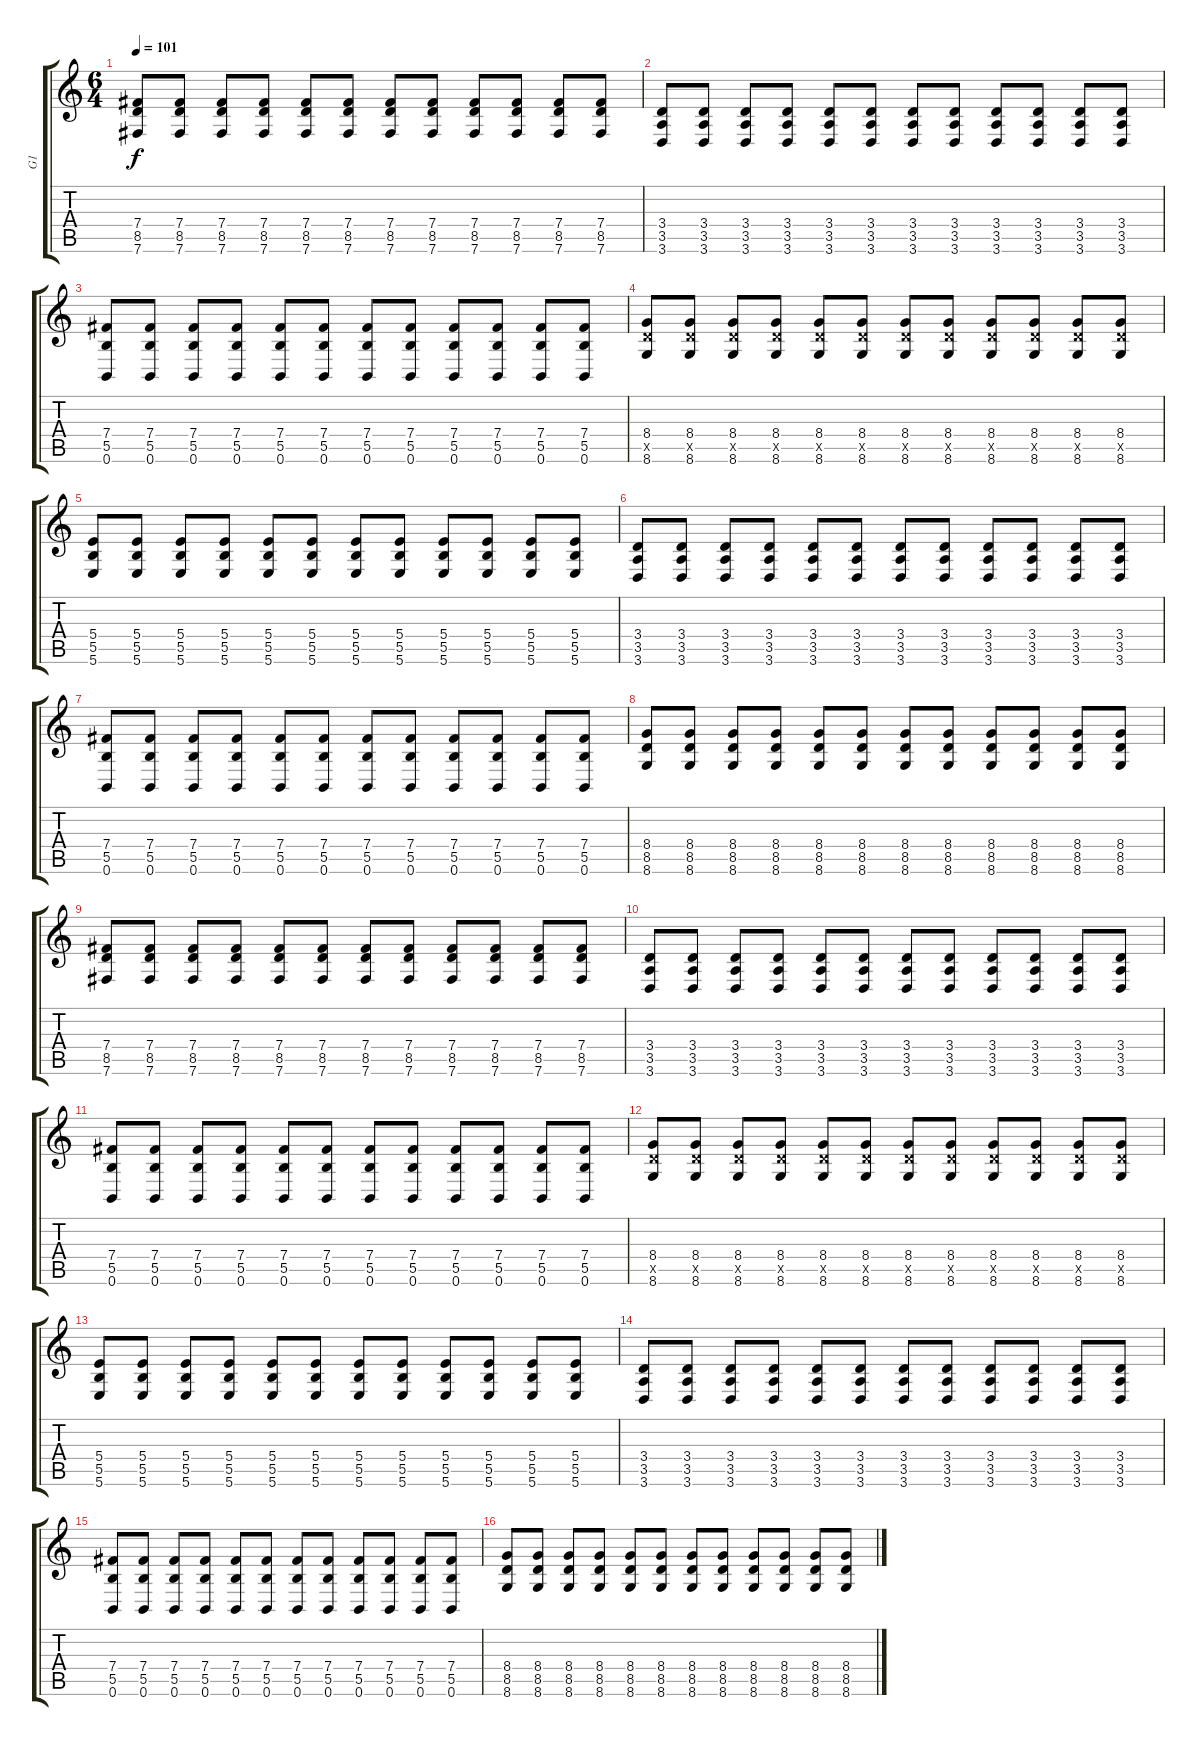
\track ("G1" "G1") {instrument distortionguitar}
\staff {score tabs}
\tuning (Db4 Ab3 E3 B2 Gb2 B1) {hide}
\ts (6 4)
\tempo 101
\clef g2
\ks c
(7.4 8.5 7.6).8{dy f} (7.4 8.5 7.6).8 (7.4 8.5 7.6).8 (7.4 8.5 7.6).8 (7.4 8.5 7.6).8 (7.4 8.5 7.6).8 (7.4 8.5 7.6).8 (7.4 8.5 7.6).8 (7.4 8.5 7.6).8 (7.4 8.5 7.6).8 (7.4 8.5 7.6).8 (7.4 8.5 7.6).8 |
(3.4 3.5 3.6).8 (3.4 3.5 3.6).8 (3.4 3.5 3.6).8 (3.4 3.5 3.6).8 (3.4 3.5 3.6).8 (3.4 3.5 3.6).8 (3.4 3.5 3.6).8 (3.4 3.5 3.6).8 (3.4 3.5 3.6).8 (3.4 3.5 3.6).8 (3.4 3.5 3.6).8 (3.4 3.5 3.6).8 |
(7.4 5.5 0.6).8 (7.4 5.5 0.6).8 (7.4 5.5 0.6).8 (7.4 5.5 0.6).8 (7.4 5.5 0.6).8 (7.4 5.5 0.6).8 (7.4 5.5 0.6).8 (7.4 5.5 0.6).8 (7.4 5.5 0.6).8 (7.4 5.5 0.6).8 (7.4 5.5 0.6).8 (7.4 5.5 0.6).8 |
(8.4 8.5{x} 8.6).8 (8.4 8.5{x} 8.6).8 (8.4 8.5{x} 8.6).8 (8.4 8.5{x} 8.6).8 (8.4 8.5{x} 8.6).8 (8.4 8.5{x} 8.6).8 (8.4 8.5{x} 8.6).8 (8.4 8.5{x} 8.6).8 (8.4 8.5{x} 8.6).8 (8.4 8.5{x} 8.6).8 (8.4 8.5{x} 8.6).8 (8.4 8.5{x} 8.6).8 |
(5.4 5.5 5.6).8 (5.4 5.5 5.6).8 (5.4 5.5 5.6).8 (5.4 5.5 5.6).8 (5.4 5.5 5.6).8 (5.4 5.5 5.6).8 (5.4 5.5 5.6).8 (5.4 5.5 5.6).8 (5.4 5.5 5.6).8 (5.4 5.5 5.6).8 (5.4 5.5 5.6).8 (5.4 5.5 5.6).8 |
(3.4 3.5 3.6).8 (3.4 3.5 3.6).8 (3.4 3.5 3.6).8 (3.4 3.5 3.6).8 (3.4 3.5 3.6).8 (3.4 3.5 3.6).8 (3.4 3.5 3.6).8 (3.4 3.5 3.6).8 (3.4 3.5 3.6).8 (3.4 3.5 3.6).8 (3.4 3.5 3.6).8 (3.4 3.5 3.6).8 |
(7.4 5.5 0.6).8 (7.4 5.5 0.6).8 (7.4 5.5 0.6).8 (7.4 5.5 0.6).8 (7.4 5.5 0.6).8 (7.4 5.5 0.6).8 (7.4 5.5 0.6).8 (7.4 5.5 0.6).8 (7.4 5.5 0.6).8 (7.4 5.5 0.6).8 (7.4 5.5 0.6).8 (7.4 5.5 0.6).8 |
(8.4 8.5 8.6).8 (8.4 8.5 8.6).8 (8.4 8.5 8.6).8 (8.4 8.5 8.6).8 (8.4 8.5 8.6).8 (8.4 8.5 8.6).8 (8.4 8.5 8.6).8 (8.4 8.5 8.6).8 (8.4 8.5 8.6).8 (8.4 8.5 8.6).8 (8.4 8.5 8.6).8 (8.4 8.5 8.6).8 |
(7.4 8.5 7.6).8 (7.4 8.5 7.6).8 (7.4 8.5 7.6).8 (7.4 8.5 7.6).8 (7.4 8.5 7.6).8 (7.4 8.5 7.6).8 (7.4 8.5 7.6).8 (7.4 8.5 7.6).8 (7.4 8.5 7.6).8 (7.4 8.5 7.6).8 (7.4 8.5 7.6).8 (7.4 8.5 7.6).8 |
(3.4 3.5 3.6).8 (3.4 3.5 3.6).8 (3.4 3.5 3.6).8 (3.4 3.5 3.6).8 (3.4 3.5 3.6).8 (3.4 3.5 3.6).8 (3.4 3.5 3.6).8 (3.4 3.5 3.6).8 (3.4 3.5 3.6).8 (3.4 3.5 3.6).8 (3.4 3.5 3.6).8 (3.4 3.5 3.6).8 |
(7.4 5.5 0.6).8 (7.4 5.5 0.6).8 (7.4 5.5 0.6).8 (7.4 5.5 0.6).8 (7.4 5.5 0.6).8 (7.4 5.5 0.6).8 (7.4 5.5 0.6).8 (7.4 5.5 0.6).8 (7.4 5.5 0.6).8 (7.4 5.5 0.6).8 (7.4 5.5 0.6).8 (7.4 5.5 0.6).8 |
(8.4 8.5{x} 8.6).8 (8.4 8.5{x} 8.6).8 (8.4 8.5{x} 8.6).8 (8.4 8.5{x} 8.6).8 (8.4 8.5{x} 8.6).8 (8.4 8.5{x} 8.6).8 (8.4 8.5{x} 8.6).8 (8.4 8.5{x} 8.6).8 (8.4 8.5{x} 8.6).8 (8.4 8.5{x} 8.6).8 (8.4 8.5{x} 8.6).8 (8.4 8.5{x} 8.6).8 |
(5.4 5.5 5.6).8 (5.4 5.5 5.6).8 (5.4 5.5 5.6).8 (5.4 5.5 5.6).8 (5.4 5.5 5.6).8 (5.4 5.5 5.6).8 (5.4 5.5 5.6).8 (5.4 5.5 5.6).8 (5.4 5.5 5.6).8 (5.4 5.5 5.6).8 (5.4 5.5 5.6).8 (5.4 5.5 5.6).8 |
(3.4 3.5 3.6).8 (3.4 3.5 3.6).8 (3.4 3.5 3.6).8 (3.4 3.5 3.6).8 (3.4 3.5 3.6).8 (3.4 3.5 3.6).8 (3.4 3.5 3.6).8 (3.4 3.5 3.6).8 (3.4 3.5 3.6).8 (3.4 3.5 3.6).8 (3.4 3.5 3.6).8 (3.4 3.5 3.6).8 |
(7.4 5.5 0.6).8 (7.4 5.5 0.6).8 (7.4 5.5 0.6).8 (7.4 5.5 0.6).8 (7.4 5.5 0.6).8 (7.4 5.5 0.6).8 (7.4 5.5 0.6).8 (7.4 5.5 0.6).8 (7.4 5.5 0.6).8 (7.4 5.5 0.6).8 (7.4 5.5 0.6).8 (7.4 5.5 0.6).8 |
(8.4 8.5 8.6).8 (8.4 8.5 8.6).8 (8.4 8.5 8.6).8 (8.4 8.5 8.6).8 (8.4 8.5 8.6).8 (8.4 8.5 8.6).8 (8.4 8.5 8.6).8 (8.4 8.5 8.6).8 (8.4 8.5 8.6).8 (8.4 8.5 8.6).8 (8.4 8.5 8.6).8 (8.4 8.5 8.6).8
